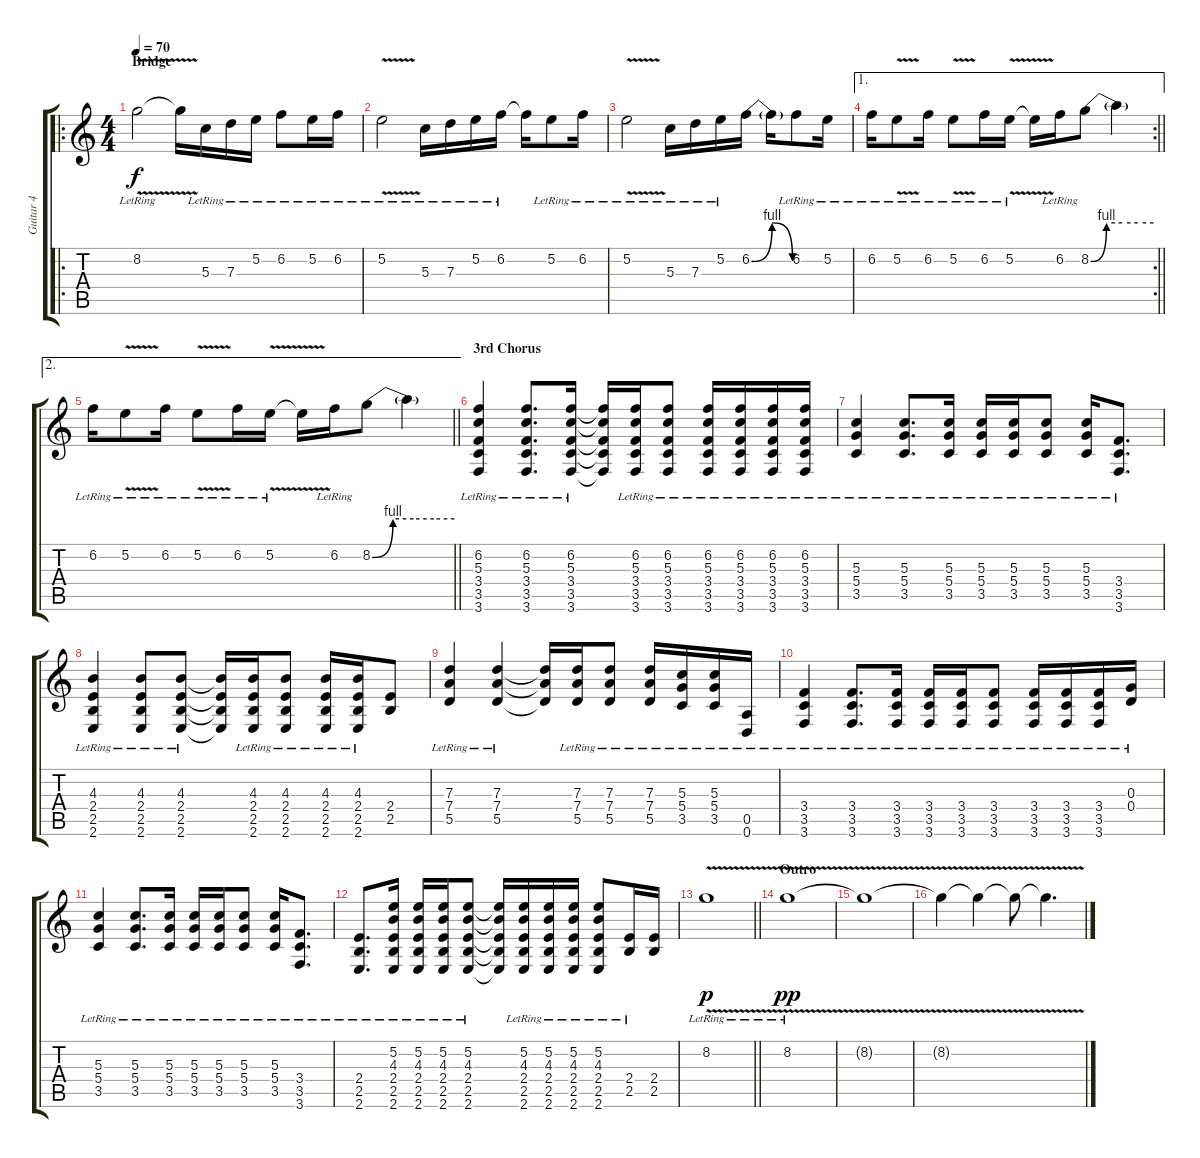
\track ("Guitar 4" "Guitar 4") {instrument distortionguitar}
\staff {score tabs}
\tuning (E4 B3 G3 D3 A2 D2) {hide}
\ro
\ts (4 4)
\section ("" "Bridge")
\tempo 70
\clef g2
\ks c
8.2{v lr}.2{dy f} 8.2{t}.16 5.3{lr}.16 7.3{lr}.16 5.2{lr}.16 6.2{lr}.8 5.2{lr}.16 6.2{lr}.16 |
5.2{v lr}.2 5.3{lr}.16 7.3{lr}.16 5.2{lr}.16 6.2{lr}.16 6.2{t}.16 5.2{lr}.8 6.2{lr}.16 |
5.2{v lr}.2 5.3{lr}.16 7.3{lr}.16 5.2{lr}.16 6.2{be (bendrelease 0 0 30 4 45 4 60 0)}.16 6.2{t}.16 6.2{lr}.8 5.2{lr}.16 |
\ae 1
\rc 2
\barLineRight lightlight
6.2{lr}.16 5.2{v lr}.8 6.2{lr}.16 5.2{v lr}.8 6.2{lr}.16 5.2{v lr}.16 5.2{t}.16 6.2{lr}.16 8.2{be (custom 0 0 15 4 30 4 45 4 60 4)}.8 8.2{t}.4 |
\ae 2
\barLineRight lightlight
6.2{lr}.16 5.2{v lr}.8 6.2{lr}.16 5.2{v lr}.8 6.2{lr}.16 5.2{v lr}.16 5.2{t}.16 6.2{lr}.16 8.2{be (custom 0 0 15 4 30 4 45 4 60 4)}.8 8.2{t}.4 |
\section ("" "3rd Chorus")
(6.2{lr} 5.3{lr} 3.4{lr} 3.5{lr} 3.6{lr}).4 (6.2{lr} 5.3{lr} 3.4{lr} 3.5{lr} 3.6{lr}).8{d} (6.2{lr} 5.3{lr} 3.4{lr} 3.5{lr} 3.6{lr}).16 (6.2{t} 5.3{t} 3.4{t} 3.5{t} 3.6{t}).16 (6.2{lr} 5.3{lr} 3.4{lr} 3.5{lr} 3.6{lr}).16 (6.2{lr} 5.3{lr} 3.4{lr} 3.5{lr} 3.6{lr}).8 (6.2{lr} 5.3{lr} 3.4{lr} 3.5{lr} 3.6{lr}).16 (6.2{lr} 5.3{lr} 3.4{lr} 3.5{lr} 3.6{lr}).16 (6.2{lr} 5.3{lr} 3.4{lr} 3.5{lr} 3.6{lr}).16 (6.2{lr} 5.3{lr} 3.4{lr} 3.5{lr} 3.6{lr}).16 |
(5.3{lr} 5.4{lr} 3.5{lr}).4 (5.3{lr} 5.4{lr} 3.5{lr}).8{d} (5.3{lr} 5.4{lr} 3.5{lr}).16 (5.3{lr} 5.4{lr} 3.5{lr}).16 (5.3{lr} 5.4{lr} 3.5{lr}).16 (5.3{lr} 5.4{lr} 3.5{lr}).8 (5.3{lr} 5.4{lr} 3.5{lr}).16 (3.4{lr} 3.5{lr} 3.6{lr}).8{d} |
(4.3{lr} 2.4{lr} 2.5{lr} 2.6{lr}).4 (4.3{lr} 2.4{lr} 2.5{lr} 2.6{lr}).8 (4.3{lr} 2.4{lr} 2.5{lr} 2.6{lr}).8 (4.3{t} 2.4{t} 2.5{t} 2.6{t}).16 (4.3{lr} 2.4{lr} 2.5{lr} 2.6{lr}).16 (4.3{lr} 2.4{lr} 2.5{lr} 2.6{lr}).8 (4.3{lr} 2.4{lr} 2.5{lr} 2.6{lr}).16 (4.3{lr} 2.4{lr} 2.5{lr} 2.6{lr}).16 (2.4 2.5).8 |
(7.3{lr} 7.4{lr} 5.5{lr}).4 (7.3{lr} 7.4{lr} 5.5{lr}).4 (7.3{t} 7.4{t} 5.5{t}).16 (7.3{lr} 7.4{lr} 5.5{lr}).16 (7.3{lr} 7.4{lr} 5.5{lr}).8 (7.3{lr} 7.4{lr} 5.5{lr}).16 (5.3{lr} 5.4{lr} 3.5{lr}).16 (5.3{lr} 5.4{lr} 3.5{lr}).16 (0.5{lr} 0.6{lr}).16 |
(3.4{lr} 3.5{lr} 3.6{lr}).4 (3.4{lr} 3.5{lr} 3.6{lr}).8{d} (3.4{lr} 3.5{lr} 3.6{lr}).16 (3.4{lr} 3.5{lr} 3.6{lr}).16 (3.4{lr} 3.5{lr} 3.6{lr}).16 (3.4{lr} 3.5{lr} 3.6{lr}).8 (3.4{lr} 3.5{lr} 3.6{lr}).16 (3.4{lr} 3.5{lr} 3.6{lr}).16 (3.4{lr} 3.5{lr} 3.6{lr}).16 (0.3{lr} 0.4{lr}).16 |
(5.3{lr} 5.4{lr} 3.5{lr}).4 (5.3{lr} 5.4{lr} 3.5{lr}).8{d} (5.3{lr} 5.4{lr} 3.5{lr}).16 (5.3{lr} 5.4{lr} 3.5{lr}).16 (5.3{lr} 5.4{lr} 3.5{lr}).16 (5.3{lr} 5.4{lr} 3.5{lr}).8 (5.3{lr} 5.4{lr} 3.5{lr}).16 (3.4{lr} 3.5{lr} 3.6{lr}).8{d} |
(2.4{lr} 2.5{lr} 2.6{lr}).8{d} (5.2{lr} 4.3{lr} 2.4{lr} 2.5{lr} 2.6{lr}).16 (5.2{lr} 4.3{lr} 2.4{lr} 2.5{lr} 2.6{lr}).16 (5.2{lr} 4.3{lr} 2.4{lr} 2.5{lr} 2.6{lr}).16 (5.2{lr} 4.3{lr} 2.4{lr} 2.5{lr} 2.6{lr}).8 (5.2{t} 4.3{t} 2.4{t} 2.5{t} 2.6{t}).16 (5.2{lr} 4.3{lr} 2.4{lr} 2.5{lr} 2.6{lr}).16 (5.2{lr} 4.3{lr} 2.4{lr} 2.5{lr} 2.6{lr}).16 (5.2{lr} 4.3{lr} 2.4{lr} 2.5{lr} 2.6{lr}).16 (5.2{lr} 4.3{lr} 2.4{lr} 2.5{lr} 2.6{lr}).8 (2.4{lr} 2.5{lr}).16 (2.4 2.5).16 |
\barLineRight lightlight
8.2{v lr}.1{dy p} |
\section ("" "Outro")
8.2{v lr}.1{dy pp} |
8.2{v t}.1 |
8.2{v t}.4 8.2{v t}.4 8.2{v t}.8 8.2{v t}.4{d}
